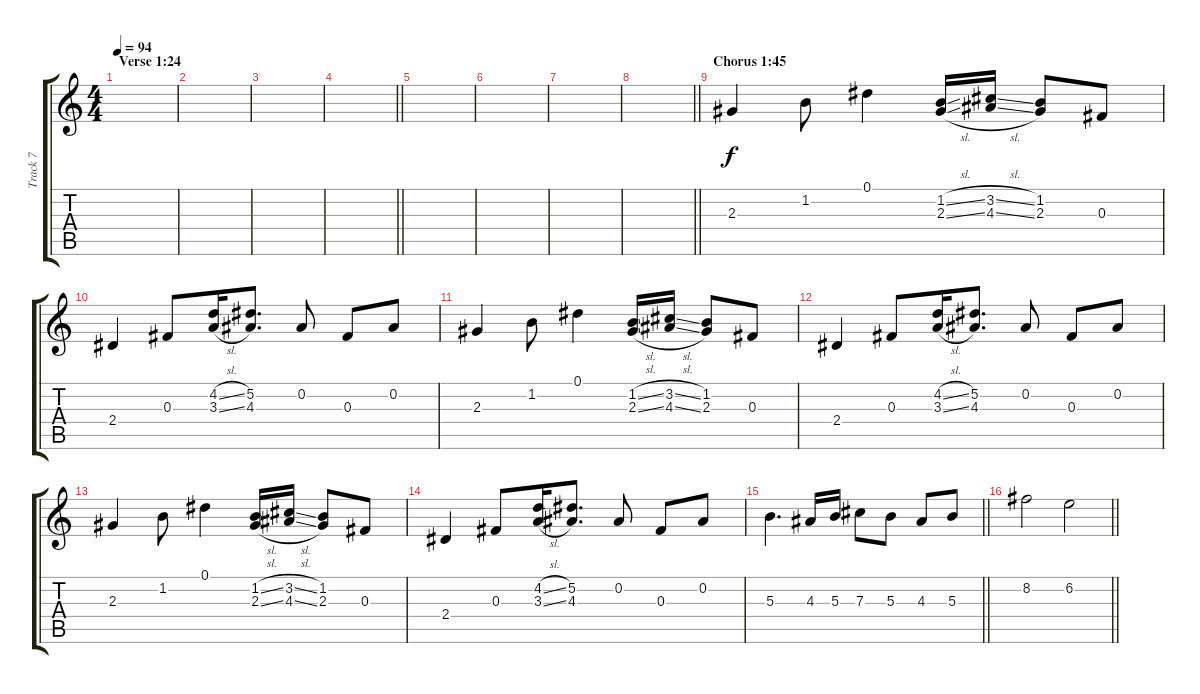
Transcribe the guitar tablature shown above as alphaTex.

\track ("Track 7" "Track 7") {instrument overdrivenguitar}
\staff {score tabs}
\tuning (Eb4 Bb3 Gb3 Db3 Ab2 Eb2) {hide}
\ts (4 4)
\section ("" "Verse 1:24")
\tempo 94
\clef g2
\ks c
|
|
|
\barLineRight lightlight
|
|
|
|
\barLineRight lightlight
|
\section ("" "Chorus 1:45")
2.3.4 1.2.8 0.1.4 (1.2{sl} 2.3{sl}).16 (3.2{sl} 4.3{sl}).16 (1.2 2.3).8 0.3.8 |
2.4.4 0.3.8 (4.2{sl} 3.3{sl}).16 (5.2 4.3).8{d} 0.2.8 0.3.8 0.2.8 |
2.3.4 1.2.8 0.1.4 (1.2{sl} 2.3{sl}).16 (3.2{sl} 4.3{sl}).16 (1.2 2.3).8 0.3.8 |
2.4.4 0.3.8 (4.2{sl} 3.3{sl}).16 (5.2 4.3).8{d} 0.2.8 0.3.8 0.2.8 |
2.3.4 1.2.8 0.1.4 (1.2{sl} 2.3{sl}).16 (3.2{sl} 4.3{sl}).16 (1.2 2.3).8 0.3.8 |
2.4.4 0.3.8 (4.2{sl} 3.3{sl}).16 (5.2 4.3).8{d} 0.2.8 0.3.8 0.2.8 |
\barLineRight lightlight
5.3.4{d} 4.3.16 5.3.16 7.3.8 5.3.8 4.3.8 5.3.8 |
\barLineRight lightlight
8.2.2 6.2.2
